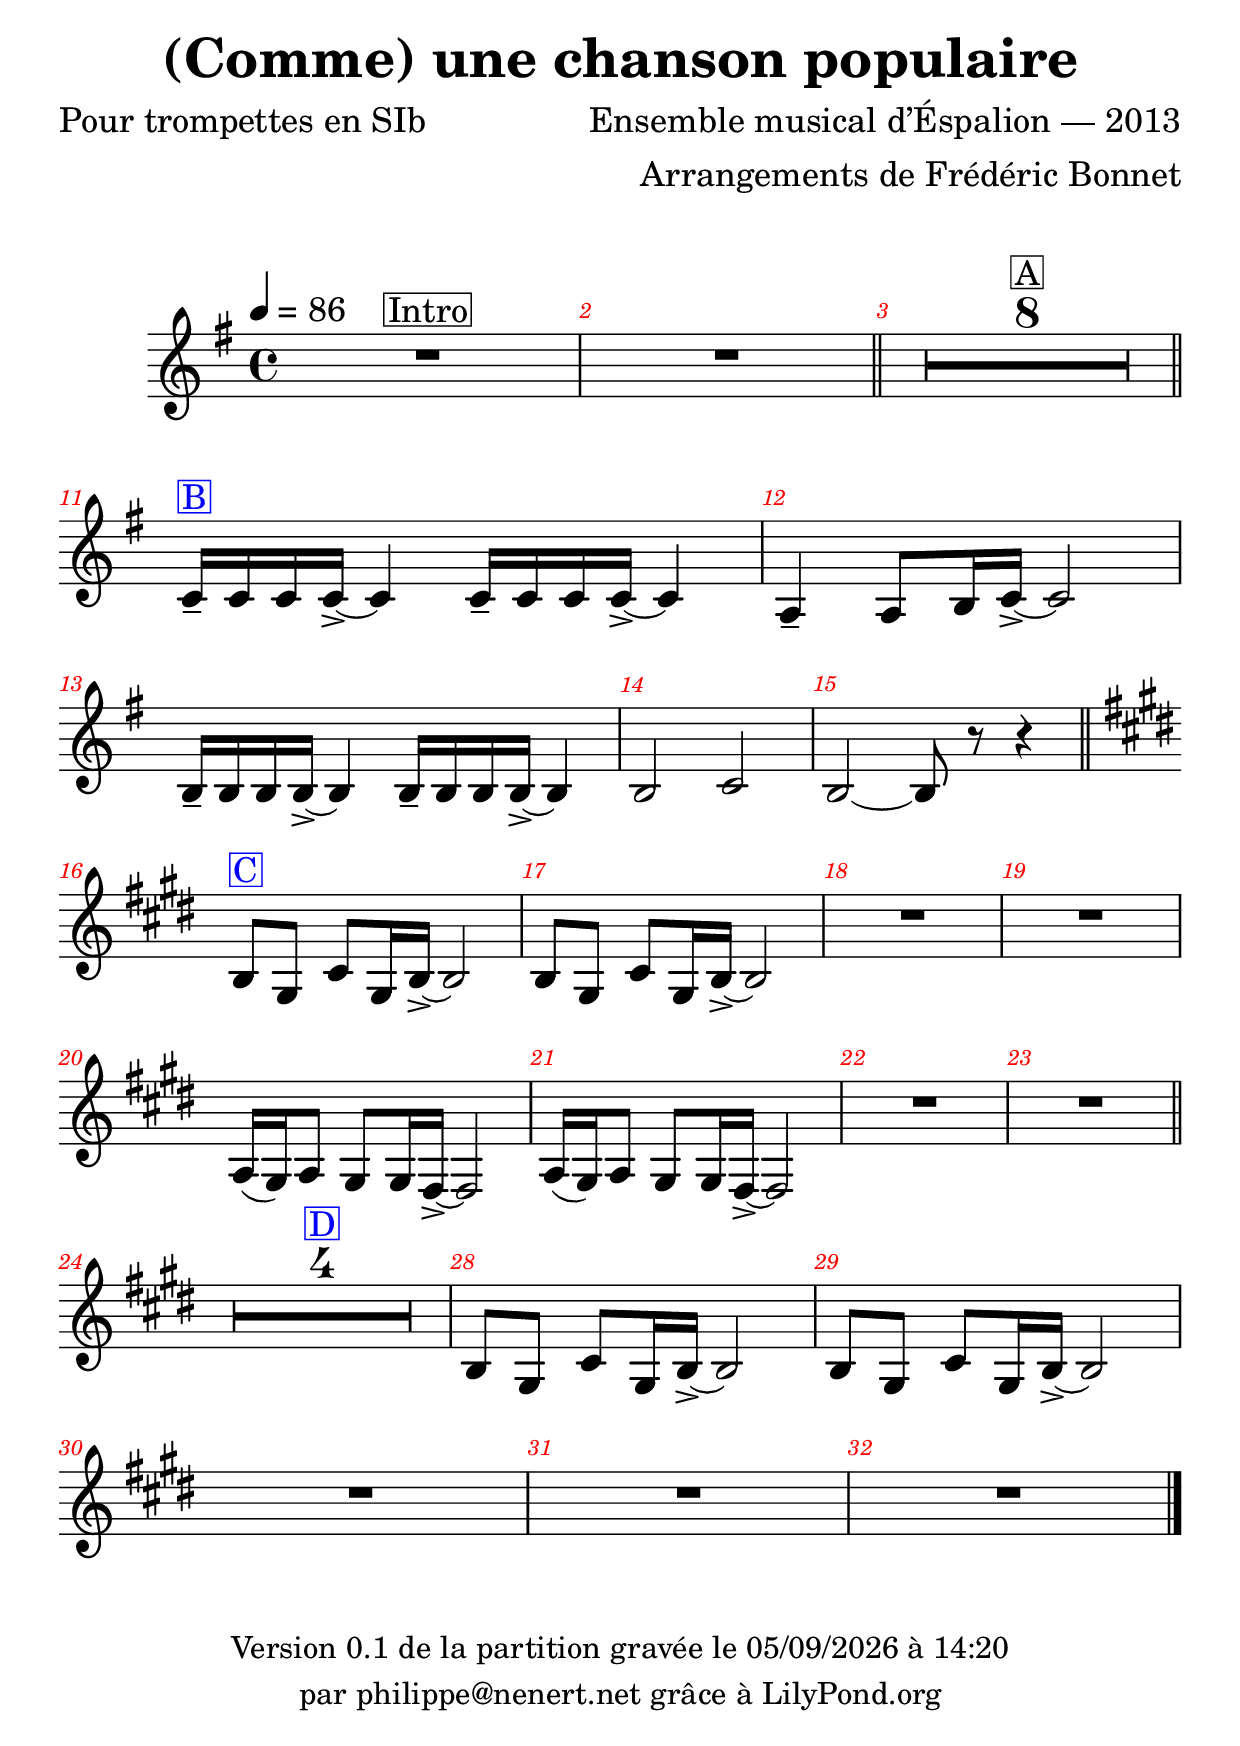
\version "2.17.26"

setTITLE	= "(Comme) une chanson populaire"
setPOET		= "Pour trompettes en SIb"
setREVISION	= "0.1"
setTAGLINEnbl	= 2

\include "header.ily"
#(set-global-staff-size 30)


%%%%%%%%%%%%%%%%%%%%%%%%%%%%%%%%%%%%%%%%%%%%%%%%%%%%%%%%%%%%%%%%%%%%%%%%%%%%%
%%%%% LA MUSIQUE
%%%%%%%%%%%%%%%%%%%%%%%%%%%%%%%%%%%%%%%%%%%%%%%%%%%%%%%%%%%%%%%%%%%%%%%%%%%%%
musicB	= {
	sib16--^\markup	{ \with-color #blue \box B }
		sib	sib	sib~->	sib4	sib16--	sib	sib	sib~->	sib4
	|sol4--	sol8	la16	sib~->	sib2
	|la16--	la	la	la~->	la4	la16--	la	la	la~->	la4
	|la2	sib
	|la2~	la8	r	r4	
}
musicC	= {
	la8^\markup	{ \with-color #blue \box C }
		fad	si	fad16	la~->	la2
	|la8	fad	si	fad16	la~->	la2
	|R1
	|R1
	|sol16(	fad)	sol8	fad	fad16	mi~->	mi2
	|sol16(	fad)	sol8	fad	fad16	mi~->	mi2
	|R1
	|R1
}
musicD	= { 
	R1*4^\markup	{ \with-color #blue \box D }
	|la8	fad	si	fad16	la~->	la2
	|la8	fad	si	fad16	la~->	la2
	|R1
	|R1
	|R1
}
musicALL= \relative do''	{ 
	\include "../all/score_barnumber.ly"
	\tempo 4 = 86
	\time	4/4

	\key	fa	\major
	R1^\markup	{ \box Intro } R1	\bar "||"
	R1*8^\markup	{ \box A }		\bar "||"
	\break
	\musicB				\bar "||"
	\break
	\key	re	\major
	\musicC				\bar "||"
	\break
	\musicD				\bar "|."
}


%%%%%%%%%%%%%%%%%%%%%%%%%%%%%%%%%%%%%%%%%%%%%%%%%%%%%%%%%%%%%%%%%%%%%%%%%%%%%
%%%%% LA PARTITION
%%%%%%%%%%%%%%%%%%%%%%%%%%%%%%%%%%%%%%%%%%%%%%%%%%%%%%%%%%%%%%%%%%%%%%%%%%%%%
\markup { \vspace #1 }
\new Staff
	\transpose sib do { \musicALL }
